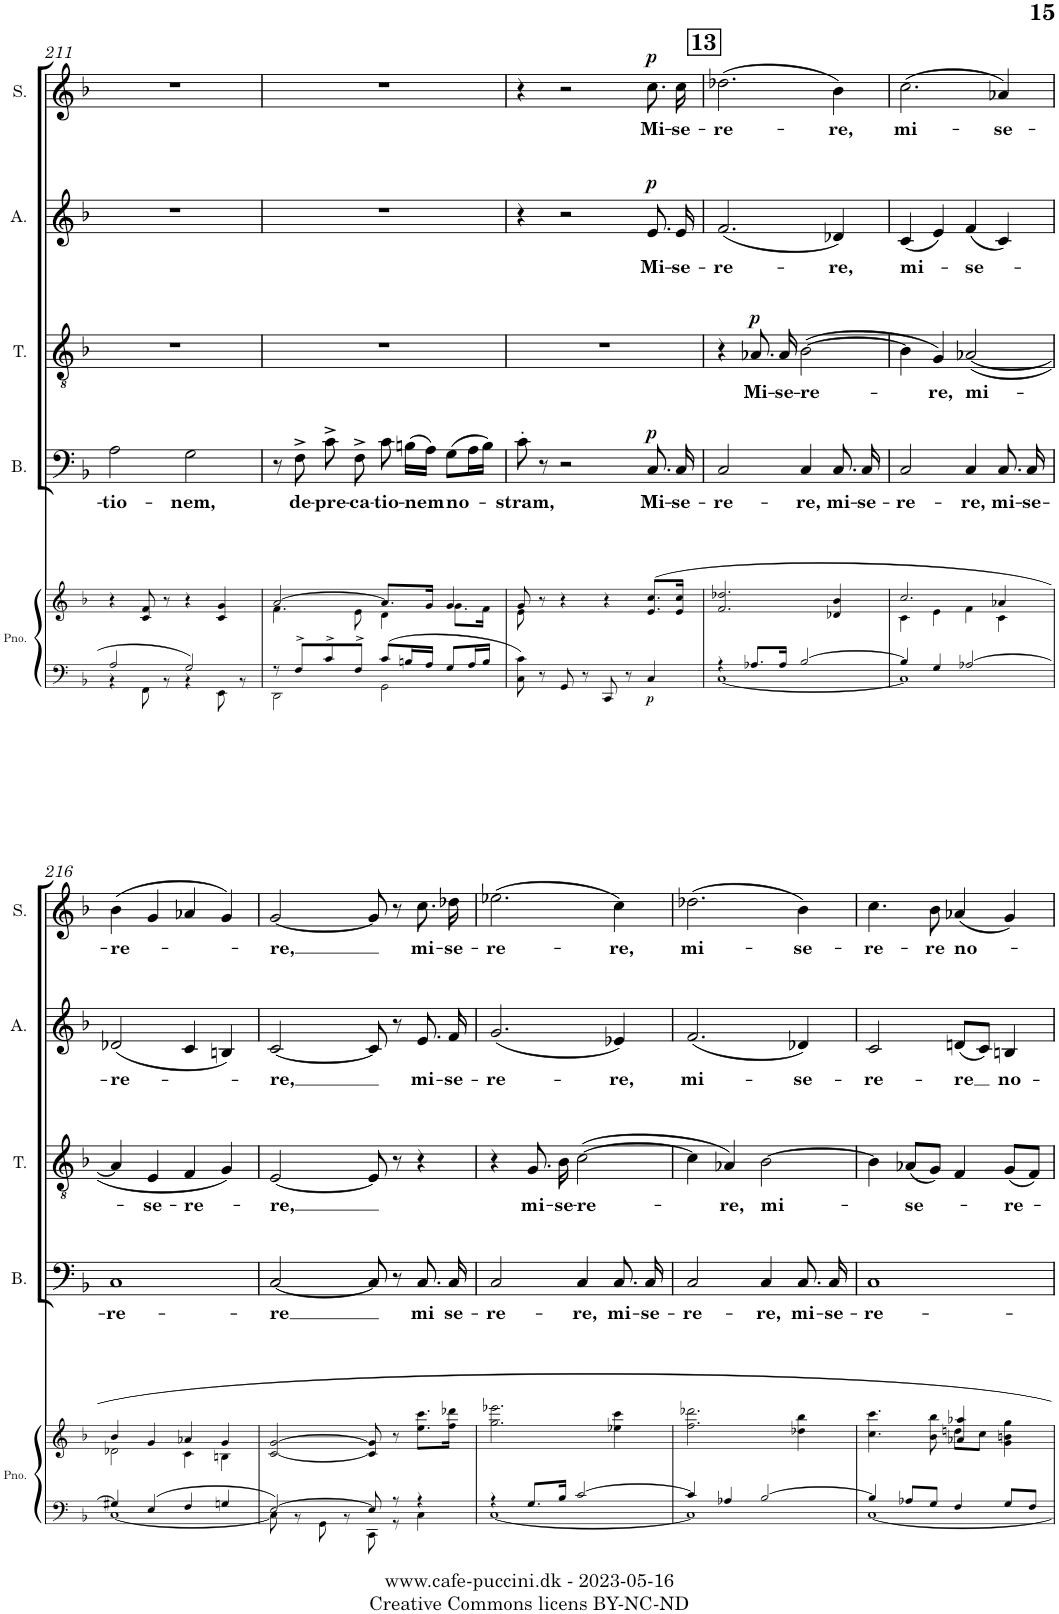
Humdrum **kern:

**kern	**kern	**dynam	**kern	**text	**dynam	**kern	**text	**dynam	**kern	**text	**dynam	**kern	**text	**dynam
*part5	*part5	*part5	*part4	*part4	*part4	*part3	*part3	*part3	*part2	*part2	*part2	*part1	*part1	*part1
*staff6	*staff5	*staff5/6	*staff4	*staff4	*staff4	*staff3	*staff3	*staff3	*staff2	*staff2	*staff2	*staff1	*staff1	*staff1
*I"Piano	*	*	*I"Bass	*	*	*I"Tenor	*	*	*I"Alto	*	*	*I"Soprano	*	*
*I'Pno.	*	*	*I'B.	*	*	*I'T.	*	*	*I'A.	*	*	*I'S.	*	*
!!LO:PB:g=z
*clefF4	*clefG2	*	*clefF4	*	*	*clefGv2	*	*	*clefG2	*	*	*clefG2	*	*
*k[b-]	*k[b-]	*	*k[b-]	*	*	*k[b-]	*	*	*k[b-]	*	*	*k[b-]	*	*
*M4/4	*M4/4	*	*M4/4	*	*	*M4/4	*	*	*M4/4	*	*	*M4/4	*	*
*met(c)	*met(c)	*	*met(c)	*	*	*met(c)	*	*	*met(c)	*	*	*met(c)	*	*
=211	=211	=211	=211	=211	=211	=211	=211	=211	=211	=211	=211	=211	=211	=211
*^	*	*	*	*	*	*	*	*	*	*	*	*	*	*
!	!	!	!	!	!LO:LY:b	!	!	!	!	!	!	!	!	!	!
2A/	4r	4r	.	2A\	-tio-	.	1r	.	.	1r	.	.	1r	.	.
.	8FF\	8c/ 8f/	.	.	.	.	.	.	.	.	.	.	.	.	.
.	8r	8r	.	.	.	.	.	.	.	.	.	.	.	.	.
!	!	!	!	!	!LO:LY:b	!	!	!	!	!	!	!	!	!	!
2G/	4r	4r	.	2G\	-nem,	.	.	.	.	.	.	.	.	.	.
.	8EE\	4c/ 4g/	.	.	.	.	.	.	.	.	.	.	.	.	.
.	8r	.	.	.	.	.	.	.	.	.	.	.	.	.	.
=212	=212	=212	=212	=212	=212	=212	=212	=212	=212	=212	=212	=212	=212	=212	=212
*	*	*^	*	*	*	*	*	*	*	*	*	*	*	*	*
8r	2DD\	[2a/	4.f\	.	8r	.	.	1r	.	.	1r	.	.	1r	.	.
!	!	!	!	!	!	!LO:LY:b	!	!	!	!	!	!	!	!	!	!
8F^/L	.	.	.	.	8F^\	de-	.	.	.	.	.	.	.	.	.	.
!	!	!	!	!	!	!LO:LY:b	!	!	!	!	!	!	!	!	!	!
8c^/	.	.	.	.	8c^\	-pre-	.	.	.	.	.	.	.	.	.	.
!	!	!	!	!	!	!LO:LY:b	!	!	!	!	!	!	!	!	!	!
8F^/J	.	.	8e\	.	8F^\	-ca-	.	.	.	.	.	.	.	.	.	.
!	!	!	!	!	!	!LO:LY:b	!	!	!	!	!	!	!	!	!	!
8c/L	2GG\	8.a/L]	4d\	.	8c\	-tio-	.	.	.	.	.	.	.	.	.	.
!	!	!	!	!	!	!LO:LY:b	!	!	!	!	!	!	!	!	!	!
16Bn/L	.	.	.	.	(16Bn\LL	-nem	.	.	.	.	.	.	.	.	.	.
16A/JJ	.	16g/Jk	.	.	16A\JJ)	.	.	.	.	.	.	.	.	.	.	.
!	!	!	!	!	!	!LO:LY:b	!	!	!	!	!	!	!	!	!	!
8G/L	.	4g/	8.g\L	.	(8G\L	no-	.	.	.	.	.	.	.	.	.	.
16A/L	.	.	.	.	16A\L	.	.	.	.	.	.	.	.	.	.	.
16B/JJ	.	.	16f\Jk	.	16B\JJ)	.	.	.	.	.	.	.	.	.	.	.
*v	*v	*	*	*	*	*	*	*	*	*	*	*	*	*	*	*
=213	=213	=213	=213	=213	=213	=213	=213	=213	=213	=213	=213	=213	=213	=213	=213
!	!	!	!	!	!LO:LY:b	!	!	!	!	!	!	!	!	!	!
8C\ 8c\	8g/	8e\	.	8c'\	-stram,	.	1r	.	.	4r	.	.	4r	.	.
8r	8r	8ryy	.	8r	.	.	.	.	.	.	.	.	.	.	.
8GG/	4r	4ryy	.	2r	.	.	.	.	.	2r	.	.	2r	.	.
8r	.	.	.	.	.	.	.	.	.	.	.	.	.	.	.
8CC/	4r	4ryy	.	.	.	.	.	.	.	.	.	.	.	.	.
8r	.	.	.	.	.	.	.	.	.	.	.	.	.	.	.
!	!	!	!LO:DY:b=2	!	!LO:LY:b	!LO:DY:a	!	!	!	!	!LO:LY:b	!LO:DY:a	!	!LO:LY:b	!LO:DY:a
4C/	8.e/ 8.cc/L	4ryy	p	8.C/	Mi-	p	.	.	.	8.e/	Mi-	p	8.cc\L	Mi-	p
!	!	!	!	!	!LO:LY:b	!	!	!	!	!	!LO:LY:b	!	!	!LO:LY:b	!
.	16e/ 16cc/Jk	.	.	16C/	-se-	.	.	.	.	16e/	-se-	.	16cc\Jk	-se-	.
*	*v	*v	*	*	*	*	*	*	*	*	*	*	*	*	*
=214	=214	=214	=214	=214	=214	=214	=214	=214	=214	=214	=214	=214	=214	=214
*^	*	*	*	*	*	*	*	*	*	*	*	*	*	*
!	!	!	!	!	!LO:LY:b	!	!	!	!	!	!LO:LY:b	!	!	!LO:LY:b	!
4r	[1C	2.f/ 2.dd-X/	.	2C/	-re-	.	4r	.	.	(2.f/	-re-	.	(2.dd-X\	-re-	.
!	!	!	!	!	!	!	!	!LO:LY:b	!LO:DY:a	!	!	!	!	!	!
8.A-X/L	.	.	.	.	.	.	8.A-X/	Mi-	p	.	.	.	.	.	.
!	!	!	!	!	!	!	!	!LO:LY:b	!	!	!	!	!	!	!
16A-/Jk	.	.	.	.	.	.	16A-/	-se-	.	.	.	.	.	.	.
!	!	!	!	!	!LO:LY:b	!	!	!LO:LY:b	!	!	!	!	!	!	!
[2B-/	.	.	.	4C/	-re,	.	([2B-\	-re-	.	.	.	.	.	.	.
!	!	!	!	!	!LO:LY:b	!	!	!	!	!	!LO:LY:b	!	!	!LO:LY:b	!
.	.	4d-X/ 4b-/	.	8.C/	mi-	.	.	.	.	4d-X/)	-re,	.	4b-\)	-re,	.
!	!	!	!	!	!LO:LY:b	!	!	!	!	!	!	!	!	!	!
.	.	.	.	16C/	-se-	.	.	.	.	.	.	.	.	.	.
=215	=215	=215	=215	=215	=215	=215	=215	=215	=215	=215	=215	=215	=215	=215	=215
*	*	*^	*	*	*	*	*	*	*	*	*	*	*	*	*
!	!	!	!	!	!	!LO:LY:b	!	!	!	!	!	!LO:LY:b	!	!	!LO:LY:b	!
4B-/]	1C]	2.cc/	4c\	.	2C/	-re-	.	4B-\]	.	.	(4c/	mi-	.	(2.cc\	mi-	.
!	!	!	!	!	!	!	!	!	!LO:LY:b	!	!	!	!	!	!	!
4G/	.	.	4e\	.	.	.	.	4G/)	-re,	.	4e/)	.	.	.	.	.
!	!	!	!	!	!	!LO:LY:b	!	!	!LO:LY:b	!	!	!LO:LY:b	!	!	!	!
[2A-X/	.	.	4f\	.	4C/	-re,	.	([2A-X/	mi-	.	(4f/	-se-	.	.	.	.
!	!	!	!	!	!	!LO:LY:b	!	!	!	!	!	!	!	!	!LO:LY:b	!
.	.	4a-X/	4c\	.	8.C/	mi-	.	.	.	.	4c/)	.	.	4a-X/)	-se-	.
!	!	!	!	!	!	!LO:LY:b	!	!	!	!	!	!	!	!	!	!
.	.	.	.	.	16C/	-se-	.	.	.	.	.	.	.	.	.	.
!!LO:LB:g=z
=216	=216	=216	=216	=216	=216	=216	=216	=216	=216	=216	=216	=216	=216	=216	=216	=216
!	!	!	!	!	!	!LO:LY:b	!	!	!	!	!	!LO:LY:b	!	!	!LO:LY:b	!
4G#X/]	[1C	4b-/	2d-X\	.	1C	-re-	.	4A-/]	.	.	(2d-X/	-re-	.	(4b-\	-re-	.
!	!	!	!	!	!	!	!	!	!LO:LY:b	!	!	!	!	!	!	!
4E/	.	4g/	.	.	.	.	.	4E/	-se-	.	.	.	.	4g/	.	.
!	!	!	!	!	!	!	!	!	!LO:LY:b	!	!	!	!	!	!	!
4F/	.	4a-X/	4c\	.	.	.	.	4F/	-re-	.	4c/	.	.	4a-X/	.	.
4Gn/	.	4g/	4Bn\	.	.	.	.	4G/)	.	.	4Bn/)	.	.	4g/)	.	.
=217	=217	=217	=217	=217	=217	=217	=217	=217	=217	=217	=217	=217	=217	=217	=217	=217
!	!	!	!	!	!	!LO:LY:b	!	!	!LO:LY:b	!	!	!LO:LY:b	!	!	!LO:LY:b	!
*	*	*v	*v	*	*	*	*	*	*	*	*	*	*	*	*	*
[2E/	8C\]	[2c/ [2g/	.	[2C/	-re	.	[2E/	-re,	.	[2c/	-re,	.	[2g/	-re,	.
.	8r	.	.	.	.	.	.	.	.	.	.	.	.	.	.
.	8GG\	.	.	.	.	.	.	.	.	.	.	.	.	.	.
.	8r	.	.	.	.	.	.	.	.	.	.	.	.	.	.
8E/]	8CC\	8c/] 8g/]	.	8C/]	.	.	8E/]	.	.	8c/]	.	.	8g/]	.	.
8r	8r	8r	.	8r	.	.	8r	.	.	8r	.	.	8r	.	.
!	!	!	!	!	!LO:LY:b	!	!	!	!	!	!LO:LY:b	!	!	!LO:LY:b	!
4r	4C\	8.ee\ 8.ccc\L	.	8.C/	mi	.	4r	.	.	8.e/	mi-	.	8.cc\L	mi-	.
!	!	!	!	!	!LO:LY:b	!	!	!	!	!	!LO:LY:b	!	!	!LO:LY:b	!
.	.	16ff\ 16ddd-X\Jk	.	16C/	-se-	.	.	.	.	16f/	-se-	.	16dd-X\Jk	-se-	.
=218	=218	=218	=218	=218	=218	=218	=218	=218	=218	=218	=218	=218	=218	=218	=218
!	!	!	!	!	!LO:LY:b	!	!	!	!	!	!LO:LY:b	!	!	!LO:LY:b	!
4r	[1C	2.gg\ 2.eee-X\	.	2C/	-re-	.	4r	.	.	(2.g/	-re-	.	(2.ee-X\	-re-	.
!	!	!	!	!	!	!	!	!LO:LY:b	!	!	!	!	!	!	!
8.G/L	.	.	.	.	.	.	8.G/	mi-	.	.	.	.	.	.	.
!	!	!	!	!	!	!	!	!LO:LY:b	!	!	!	!	!	!	!
16B-/Jk	.	.	.	.	.	.	16B-\	-se-	.	.	.	.	.	.	.
!	!	!	!	!	!LO:LY:b	!	!	!LO:LY:b	!	!	!	!	!	!	!
[2c/	.	.	.	4C/	-re,	.	([2c\	-re-	.	.	.	.	.	.	.
!	!	!	!	!	!LO:LY:b	!	!	!	!	!	!LO:LY:b	!	!	!LO:LY:b	!
.	.	4ee-X\ 4ccc\	.	8.C/	mi-	.	.	.	.	4e-X/)	-re,	.	4cc\)	-re,	.
!	!	!	!	!	!LO:LY:b	!	!	!	!	!	!	!	!	!	!
.	.	.	.	16C/	-se-	.	.	.	.	.	.	.	.	.	.
=219	=219	=219	=219	=219	=219	=219	=219	=219	=219	=219	=219	=219	=219	=219	=219
!	!	!	!	!	!LO:LY:b	!	!	!	!	!	!LO:LY:b	!	!	!LO:LY:b	!
4c/]	1C]	2.ff\ 2.ddd-X\	.	2C/	-re-	.	4c\]	.	.	(2.f/	mi-	.	(2.dd-X\	mi-	.
!	!	!	!	!	!	!	!	!LO:LY:b	!	!	!	!	!	!	!
4A-X/	.	.	.	.	.	.	4A-X/)	-re,	.	.	.	.	.	.	.
!	!	!	!	!	!LO:LY:b	!	!	!LO:LY:b	!	!	!	!	!	!	!
[2B-/	.	.	.	4C/	-re,	.	[2B-\	mi-	.	.	.	.	.	.	.
!	!	!	!	!	!LO:LY:b	!	!	!	!	!	!LO:LY:b	!	!	!LO:LY:b	!
.	.	4dd-X\ 4bb-\	.	8.C/	mi-	.	.	.	.	4d-X/)	-se-	.	4b-\)	-se-	.
!	!	!	!	!	!LO:LY:b	!	!	!	!	!	!	!	!	!	!
.	.	.	.	16C/	-se-	.	.	.	.	.	.	.	.	.	.
=220	=220	=220	=220	=220	=220	=220	=220	=220	=220	=220	=220	=220	=220	=220	=220
*	*	*^	*	*	*	*	*	*	*	*	*	*	*	*	*
!	!	!	!	!	!	!LO:LY:b	!	!	!	!	!	!LO:LY:b	!	!	!LO:LY:b	!
4B-/]	[1C	4.cc\ 4.ccc\	2ryy	.	1C	-re-	.	4B-\]	.	.	2c/	-re-	.	4.cc\	-re-	.
!	!	!	!	!	!	!	!	!	!LO:LY:b	!	!	!	!	!	!	!
8A-X/L	.	.	.	.	.	.	.	(8A-X/L	-se-	.	.	.	.	.	.	.
!	!	!	!	!	!	!	!	!	!	!	!	!	!	!	!LO:LY:b	!
8G/J	.	8b-\ 8bb-\	.	.	.	.	.	8G/J)	.	.	.	.	.	8b-\	-re	.
!	!	!	!	!	!	!	!	!	!	!	!	!LO:LY:b	!	!	!LO:LY:b	!
4F/	.	4a-X/ 4aa-X/	8ddn\L	.	.	.	.	4F/	.	.	(8dn/L	-re	.	(4a-X/	-no-	.
.	.	.	8cc\J	.	.	.	.	.	.	.	8c/J)	.	.	.	.	.
!	!	!	!	!	!	!	!	!	!LO:LY:b	!	!	!LO:LY:b	!	!	!	!
8G/L	.	4g\ 4bn\ 4gg\	4ryy	.	.	.	.	(8G/L	-re-	.	4Bn/	no-	.	4g/)	.	.
8F/J	.	.	.	.	.	.	.	8F/J)	.	.	.	.	.	.	.	.
*v	*v	*	*	*	*	*	*	*	*	*	*	*	*	*	*	*
*	*v	*v	*	*	*	*	*	*	*	*	*	*	*	*	*
=	=	=	=	=	=	=	=	=	=	=	=	=	=	=
*-	*-	*-	*-	*-	*-	*-	*-	*-	*-	*-	*-	*-	*-	*-
